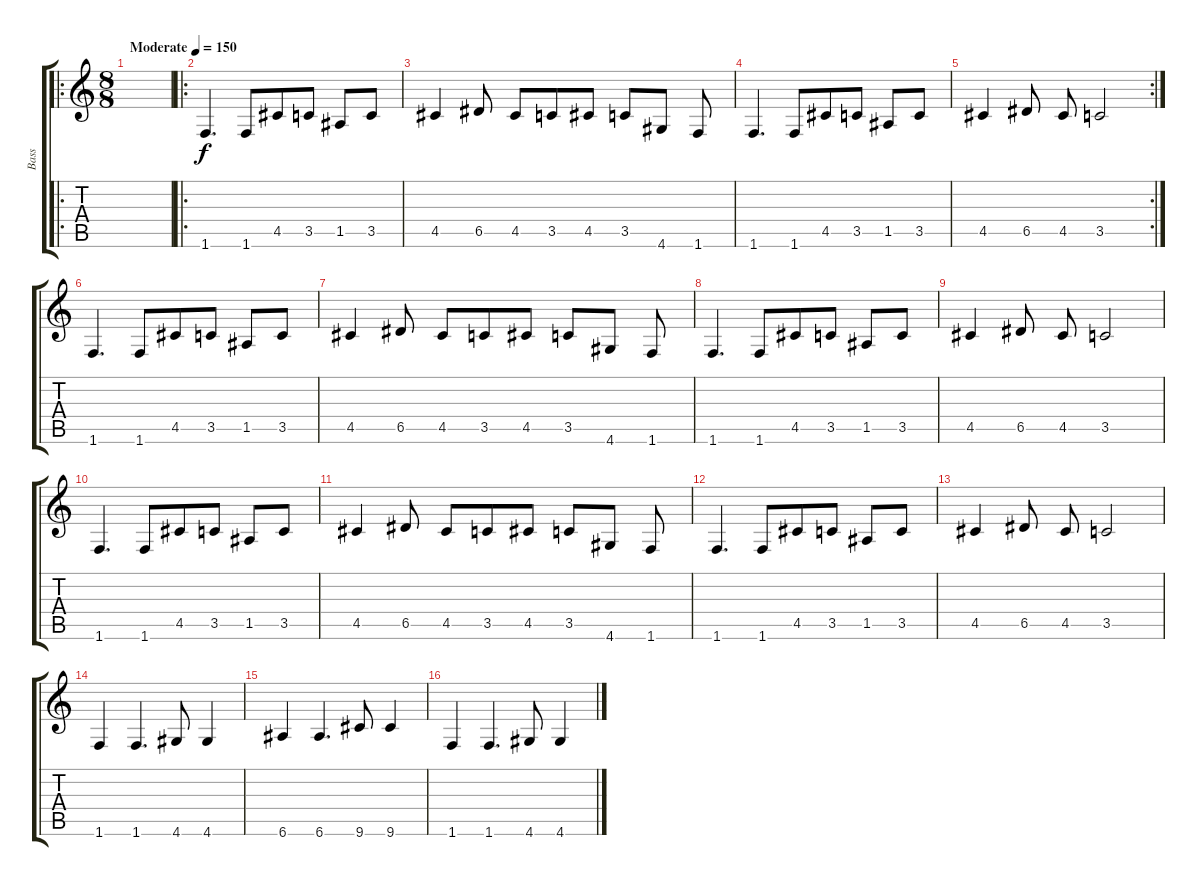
\track ("Bass" "Bass") {instrument electricbassfinger}
\staff {score tabs}
\tuning (E4 B3 G3 D3 A2 E2) {hide}
\ro
\ts (8 8)
\tempo (150 "Moderate")
\clef g2
\ks c
|
\ro
1.6.4{d} 1.6.8 4.5.8 3.5.8 1.5.8 3.5.8 |
4.5.4 6.5.8 4.5.8 3.5.8 4.5.8 3.5.8 4.6.8 1.6.8 |
1.6.4{d} 1.6.8 4.5.8 3.5.8 1.5.8 3.5.8 |
\rc 2
4.5.4 6.5.8 4.5.8 3.5.2 |
1.6.4{d} 1.6.8 4.5.8 3.5.8 1.5.8 3.5.8 |
4.5.4 6.5.8 4.5.8 3.5.8 4.5.8 3.5.8 4.6.8 1.6.8 |
1.6.4{d} 1.6.8 4.5.8 3.5.8 1.5.8 3.5.8 |
4.5.4 6.5.8 4.5.8 3.5.2 |
1.6.4{d} 1.6.8 4.5.8 3.5.8 1.5.8 3.5.8 |
4.5.4 6.5.8 4.5.8 3.5.8 4.5.8 3.5.8 4.6.8 1.6.8 |
1.6.4{d} 1.6.8 4.5.8 3.5.8 1.5.8 3.5.8 |
4.5.4 6.5.8 4.5.8 3.5.2 |
1.6.4 1.6.4{d} 4.6.8 4.6.4 |
6.6.4 6.6.4{d} 9.6.8 9.6.4 |
1.6.4 1.6.4{d} 4.6.8 4.6.4
